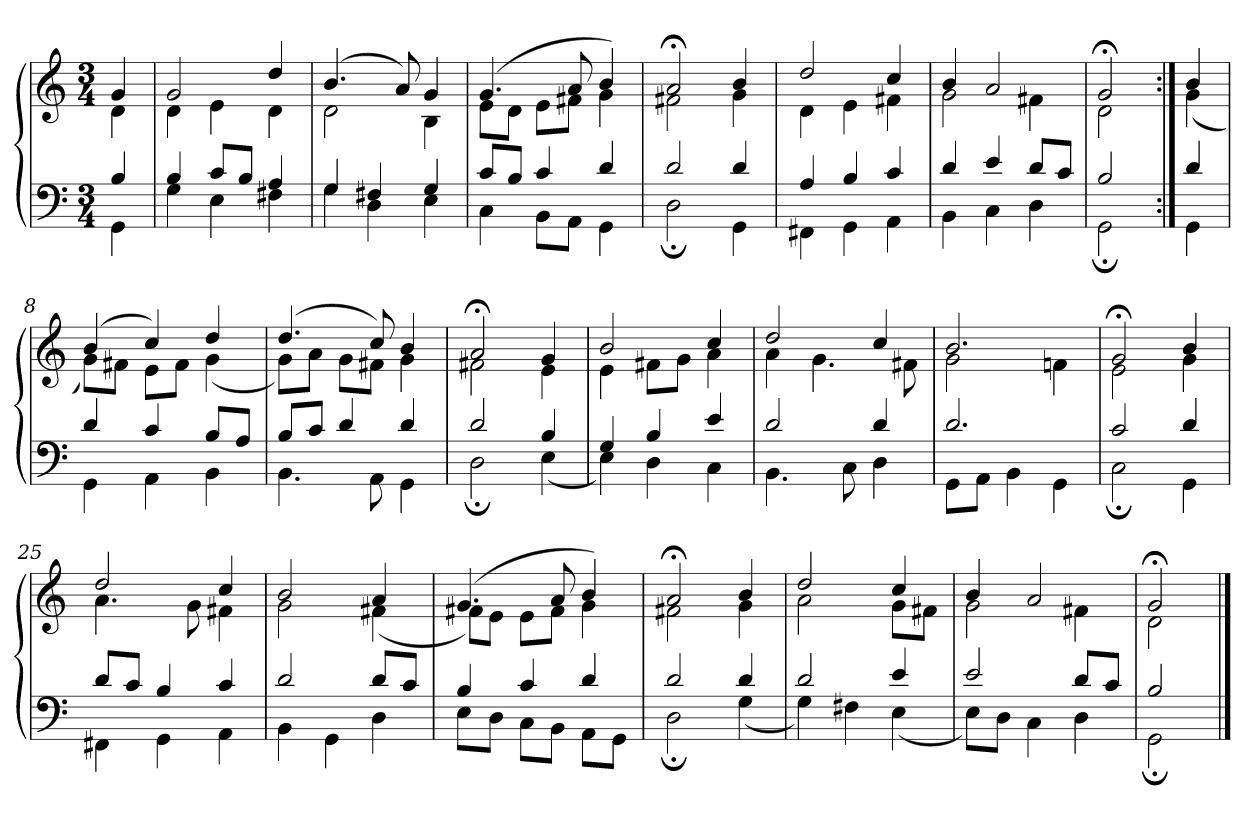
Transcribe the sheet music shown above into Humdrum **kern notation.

**kern	**kern
*part1	*part1
*staff2	*staff1
*clefF4	*clefG2
*M3/4	*M3/4
=	=
*^	*^
4B/	4GG\	4g/	4d\
=1	=1	=1	=1
4B/	4G\	2g/	4d\
8c/L	4E\	.	4e\
8B/J	.	.	.
4A/	4F#\	4dd/	4d\
=2	=2	=2	=2
4G/	4G\	(>4.b/	2d\
4F#/	4D\	.	.
.	.	8a/)	.
4G/	4E\	4g/	4B\
=3	=3	=3	=3
8c/L	4C\	(>4.g/	8e\L
8B/J	.	.	8d\J
4c/	8BB\L	.	8e\L
.	8AA\J	8a/	8f#\J
4d/	4GG\	4b/)	4g\
=4	=4	=4	=4
2d/	2D;<\	2a;</	2f#\
4d/	4GG\	4b/	4g\
=5	=5	=5	=5
4A/	4FF#\	2dd/	4d\
4B/	4GG\	.	4e\
4c/	4AA\	4cc/	4f#\
=6	=6	=6	=6
4d/	4BB\	4b/	2g\
4e/	4C\	2a/	.
8d/L	4D\	.	4f#\
8c/J	.	.	.
=7	=7	=7	=7
2B/	2GG;<\	2g;</	2d\
=1X:|!	=1X:|!	=1X:|!	=1X:|!
4d/	4GG\	4b/	(<4g\
!!LO:LB:g=z	!!
=8	=8	=8	=8
4d/	4GG\	(>4b/	8g\L)
.	.	.	8f#\J
4c/	4AA\	4cc/)	8e\L
.	.	.	8f#\J
8B/L	4BB\	4dd/	(<4g\
8A/J	.	.	.
=9	=9	=9	=9
8B/L	4.BB\	(>4.dd/	8g\L)
8c/J	.	.	8a\J
4d/	.	.	8g\L
.	8AA\	8cc/)	8f#\J
4d/	4GG\	4b/	4g\
=20	=20	=20	=20
2d/	2D;<\	2a;</	2f#\
4B/	(<4E\	4g/	4e\
=21	=21	=21	=21
4G/	4E\)	2b/	4e\
4B/	4D\	.	8f#\L
.	.	.	8g\J
4e/	4C\	4cc/	4a\
=22	=22	=22	=22
2d/	4.BB\	2dd/	4a\
.	.	.	4.g\
.	8C\	.	.
4d/	4D\	4cc/	.
.	.	.	8f#\
=23	=23	=23	=23
2.d/	8GG\L	2.b/	2g\
.	8AA\J	.	.
.	4BB\	.	.
.	4GG\	.	4fn\
=24	=24	=24	=24
2c/	2C;<\	2g;</	2e\
4d/	4GG\	4b/	4g\
=25	=25	=25	=25
8d/L	4FF#\	2dd/	4.a\
8c/J	.	.	.
4B/	4GG\	.	.
.	.	.	8g\
4c/	4AA\	4cc/	4f#\
!!LO:LB:g=z	!!
=26	=26	=26	=26
2d/	4BB\	2b/	2g\
.	4GG\	.	.
8d/L	4D\	4a/	(<4f#\
8c/J	.	.	.
=27	=27	=27	=27
4B/	8E\L	(>4.g/	8f#\L)
.	8D\J	.	8e\J
4c/	8C\L	.	8e\L
.	8BB\J	8a/	8f#\J
4d/	8AA\L	4b/)	4g\
.	8GG\J	.	.
=28	=28	=28	=28
2d/	2D;<\	2a;</	2f#\
4d/	(<4G\	4b/	4g\
=29	=29	=29	=29
2d/	4G\)	2dd/	2a\
.	4F#\	.	.
4e/	(<4E\	4cc/	8g\L
.	.	.	8f#\J
=30	=30	=30	=30
2e/	8E\L)	4b/	2g\
.	8D\J	.	.
.	4C\	2a/	.
8d/L	4D\	.	4f#\
8c/J	.	.	.
=31	=31	=31	=31
2B/	2GG;<\	2g;</	2d\
*v	*v	*	*
*	*v	*v
==	==
*-	*-
